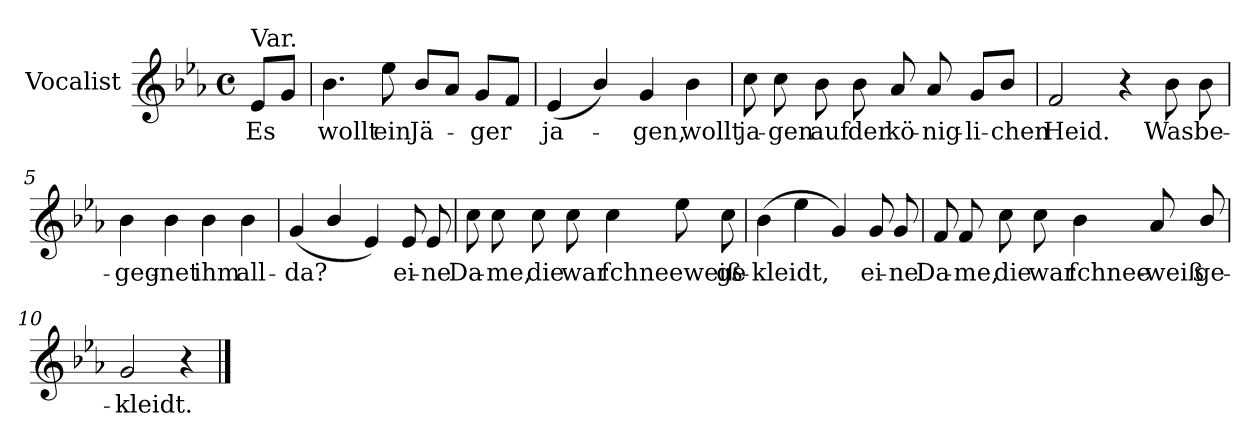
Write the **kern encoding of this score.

**kern	**text
*part1	*part1
*staff1	*staff1
*I"Vocalist	*
*k[b-e-a-]	*
*E-:	*
*M4/4	*
*met(c)	*
=	=
!LO:TX:a:t=Var.	!
8e-L	Es
8gJ	.
=1	=1
4.b-	wollt
8ee-	ein
8b-L	Jä-
8a-J	.
8gL	-ger
8fJ	.
=2	=2
(4e-	ja-
4b-/)	.
4g	-gen,
4b-	wollt
=3	=3
8cc	ja-
8cc	-gen
8b-	auf
8b-	der
8a-	kö-
8a-	-nig-
8gL	-li-
8b-J	-chen
=4	=4
2f	Heid.
4r	.
8b-	Was
8b-	be-
=5	=5
4b-	-geg-
4b-	-net
4b-	ihm
4b-	all-
=6	=6
(4g	-da?
4b-/	.
4e-)	.
8e-	ei-
8e-	-ne
=7	=7
8cc	Da-
8cc	-me,
8cc	die
8cc	war
4cc	ſchneeweiß
8ee-	.
8cc	ge-
=8	=8
(4b-	-kleidt,
4ee-	.
4g)	.
8g	ei-
8g	-ne
=9	=9
8f	Da-
8f	-me,
8cc	die
8cc	war
4b-	ſchnee-
8a-	-weiß
8b-/	ge-
=10	=10
2g	-kleidt.
4r	.
==	==
*-	*-
